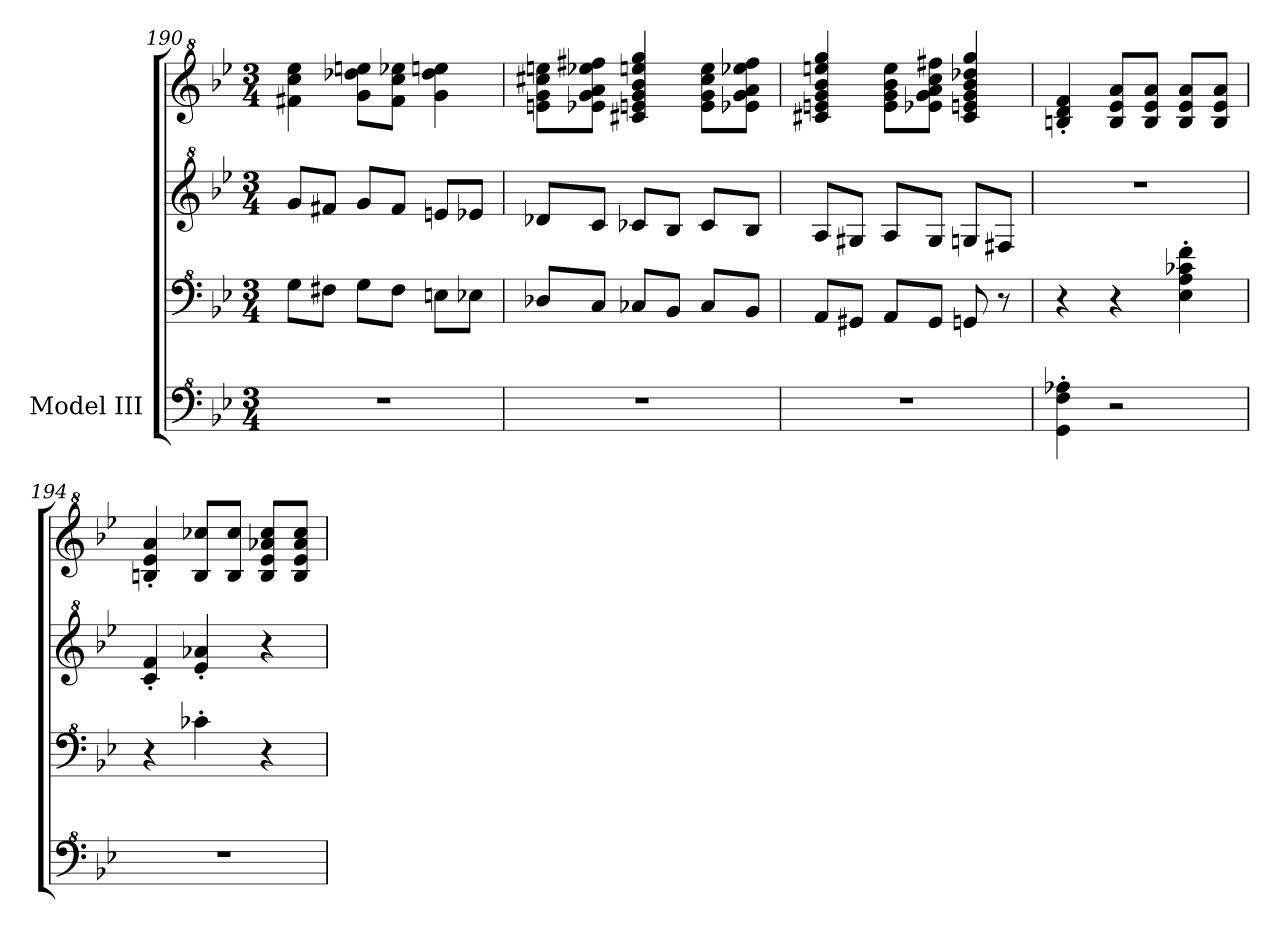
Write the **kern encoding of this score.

**kern	**kern	**kern	**kern
*part1	*part1	*part1	*part1
*staff4	*staff3	*staff2	*staff1
*I"Model III	*	*	*
*clefF^4	*clefF^4	*clefG^2	*clefG^2
*k[b-e-]	*k[b-e-]	*k[b-e-]	*k[b-e-]
*M3/4	*M3/4	*M3/4	*M3/4
*MM210	*MM210	*MM210	*MM210
=190	=190	=190	=190
2.r	8g\L	8gg/L	4ff#X\ 4ccc\ 4eee-\
.	8f#X\J	8ff#X/J	.
.	8g\L	8gg/L	8gg\ 8ddd-X\ 8eeen\L
.	8f#\J	8ff#/J	8ff#\ 8ccc\ 8eee-X\J
.	8en\L	8een/L	4gg\ 4ddd-\ 4eeen\
.	8e-X\J	8ee-X/J	.
=191	=191	=191	=191
*	*	*	*MM221
2.r	8d-X/L	8dd-X/L	8een\ 8gg\ 8ccc#X\ 8eeen\L
.	8c/J	8cc/J	8ee-X\ 8gg\ 8aa\ 8eee-X\ 8fff#X\J
.	8c-X/L	8cc-X/L	4cc#X/ 4een/ 4gg/ 4bb-/ 4eeen/ 4ggg/
.	8B-/J	8b-/J	.
.	8c-/L	8cc-/L	8ee\ 8gg\ 8ccc#\ 8eee\L
.	8B-/J	8b-/J	8ee-X\ 8gg\ 8aa\ 8eee-X\ 8fff#\J
!!LO:LB:g=z
=192	=192	=192	=192
*	*	*	*MM232
2.r	8A/L	8a/L	4cc#X/ 4een/ 4gg/ 4bb-/ 4eeen/ 4ggg/
.	8G#X/J	8g#X/J	.
.	8A/L	8a/L	8ee\ 8gg\ 8bb-\ 8eee\L
.	8G#/J	8g#/J	8ee-X\ 8gg\ 8aa\ 8ccc\ 8fff#X\J
.	8Gn/	8gn/L	4cc#/ 4een/ 4gg/ 4bb-/ 4ddd-X/ 4ggg/
.	8r	8f#X/J	.
=193	=193	=193	=193
*	*	*	*MM243
4G\' 4f\' 4a-X\'	4r	2.r	4bn/' 4dd/' 4ff/'
2r	4r	.	8b/ 8ee-/ 8aa/L
.	.	.	8b/ 8ee-/ 8aa/J
.	4e-\' 4a\' 4cc-X\' 4ff\'	.	8b/ 8ee-/ 8aa/L
.	.	.	8b/ 8ee-/ 8aa/J
=194	=194	=194	=194
2.r	4r	4cc/' 4ff/'	4bn/' 4ee-/' 4aa/'
.	4cc-X'\	4ee-/' 4aa-X/'	8b/ 8ccc-X/L
.	.	.	8b/ 8ccc-/J
.	4r	4r	8b/ 8ee-/ 8aa-X/ 8ccc-/L
.	.	.	8b/ 8ee-/ 8aa-/ 8ccc-/J
=	=	=	=
*-	*-	*-	*-
